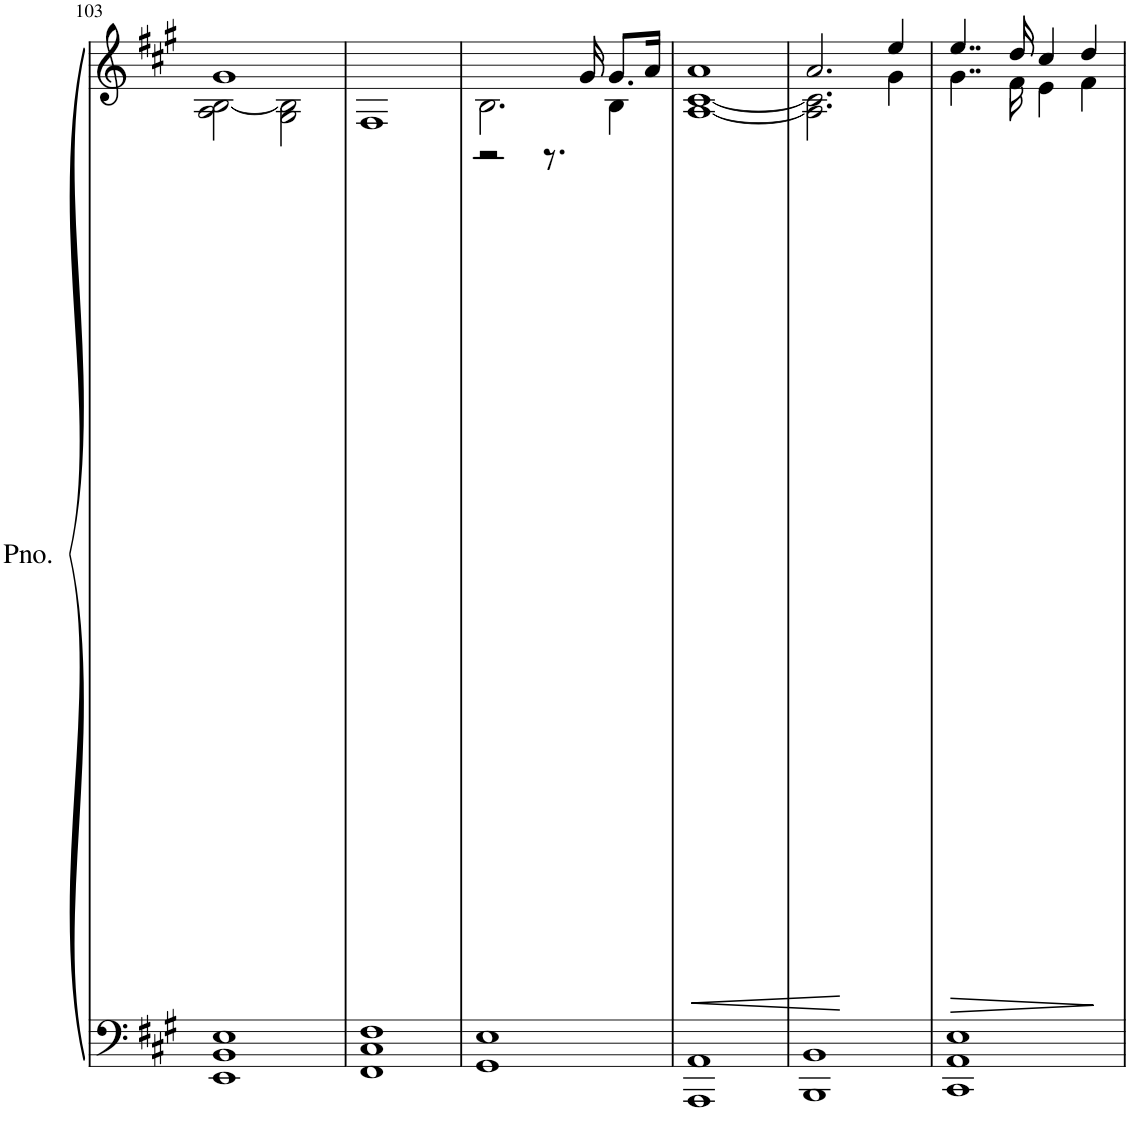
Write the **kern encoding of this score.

**kern	**kern	**dynam
*part1	*part1	*part1
*staff2	*staff1	*staff1/2
*I"Piano	*	*
*I'Pno.	*	*
!!LO:PB:g=z
*clefF4	*clefG2	*
*k[f#c#g#]	*k[f#c#g#]	*
*M4/4	*M4/4	*
=103	=103	=103
*	*^	*
1EE 1BB 1E	2A\ [2B\	1g#	.
.	2G#\ 2B\]	.	.
*	*v	*v	*
=104	=104	=104
1FF# 1C# 1F#	1F#	.
=105	=105	=105
*	*^	*
1GG# 1E	2.B\	2r	.
.	.	8.r	.
.	.	16g#/	.
.	4B\	8.g#/L	.
.	.	16a/Jk	.
=106	=106	=106	=106
!	!	!	!LO:HP:b
*	*v	*v	*
1AAA 1AA	[1A [1c# 1a	<
=107	=107	=107
*	*^	*
1BBB 1BB	2.A\] 2.c#\]	2.a/	.
.	4g#\	4ee/	.
=108	=108	=108	=108
1CC# 1AA 1E	4..g#\	4..ee/	.
.	16f#\	16dd/	.
.	4e\	4cc#/	.
.	4f#\	4dd/	.
*	*v	*v	*
.	.	[
=	=	=
*-	*-	*-
